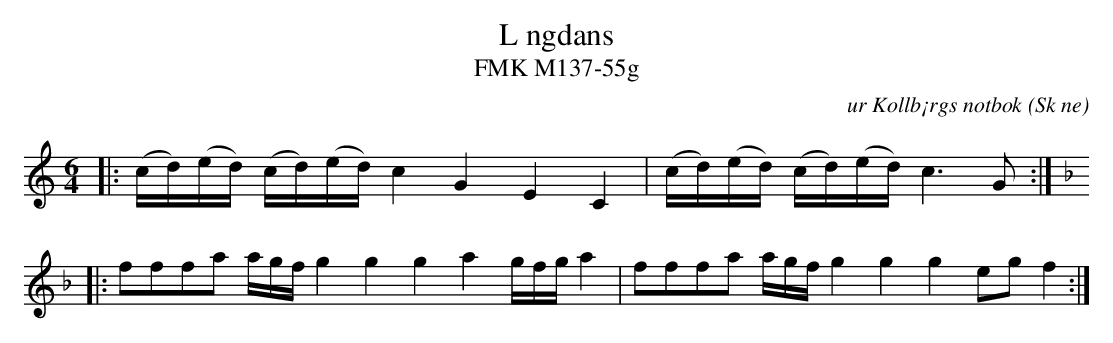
X:1
T:L ngdans
T:FMK M137-55g
C:ur Kollb¡rgs notbok
O:Sk ne
M:6/4
L:1/16
K:C
|: (cd)(ed) (cd)(ed) c4 G4 E4 C4 |(cd)(ed) (cd)(ed) c4>G4 :|
|:[K:F] f2f2f2a2 agf g4 g4 g4 a4 gfg a4 | f2f2f2a2 agf g4 g4 g4 e2g2 f4  :|
